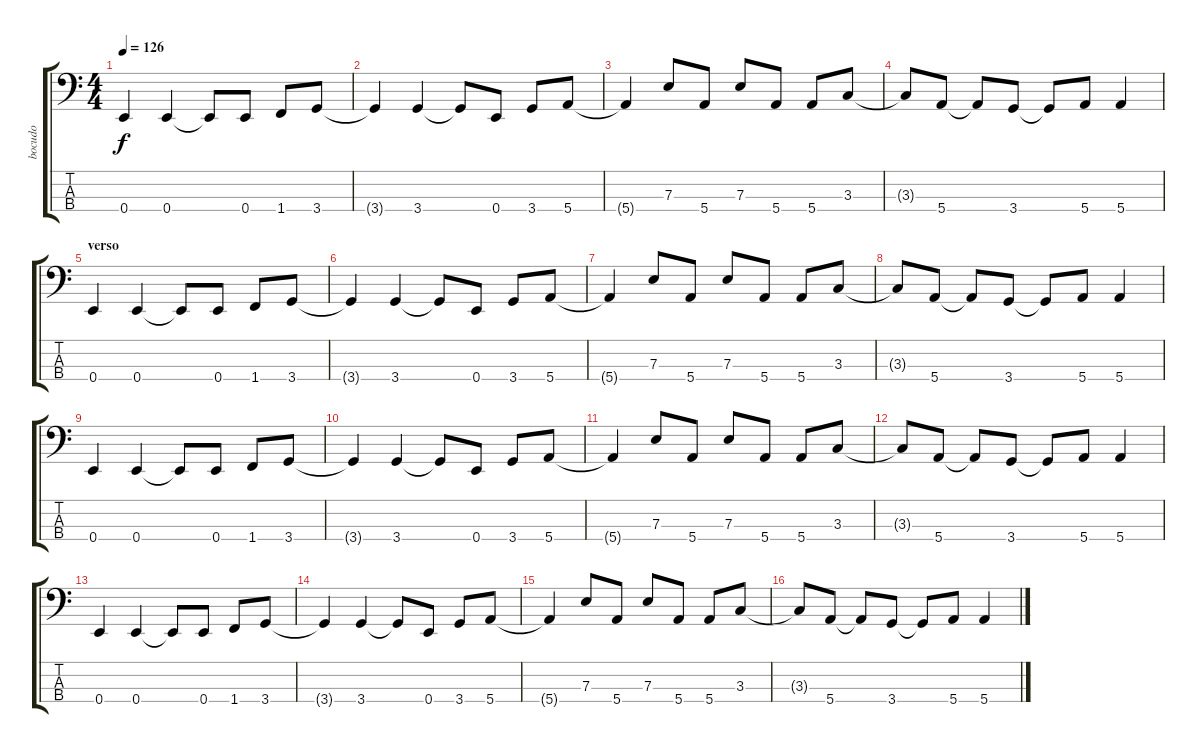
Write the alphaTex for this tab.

\track ("bocudo" "bocudo") {instrument electricbasspick}
\staff {score tabs}
\tuning (G2 D2 A1 E1) {hide}
\ts (4 4)
\tempo 126
\clef f4
\ks c
0.4.4{dy f} 0.4.4 0.4{t}.8 0.4.8 1.4.8 3.4.8 |
3.4{t}.4 3.4.4 3.4{t}.8 0.4.8 3.4.8 5.4.8 |
5.4{t}.4 7.3.8 5.4.8 7.3.8 5.4.8 5.4.8 3.3.8 |
3.3{t}.8 5.4.8 5.4{t}.8 3.4.8 3.4{t}.8 5.4.8 5.4.4 |
\section ("" "verso")
0.4.4 0.4.4 0.4{t}.8 0.4.8 1.4.8 3.4.8 |
3.4{t}.4 3.4.4 3.4{t}.8 0.4.8 3.4.8 5.4.8 |
5.4{t}.4 7.3.8 5.4.8 7.3.8 5.4.8 5.4.8 3.3.8 |
3.3{t}.8 5.4.8 5.4{t}.8 3.4.8 3.4{t}.8 5.4.8 5.4.4 |
0.4.4 0.4.4 0.4{t}.8 0.4.8 1.4.8 3.4.8 |
3.4{t}.4 3.4.4 3.4{t}.8 0.4.8 3.4.8 5.4.8 |
5.4{t}.4 7.3.8 5.4.8 7.3.8 5.4.8 5.4.8 3.3.8 |
3.3{t}.8 5.4.8 5.4{t}.8 3.4.8 3.4{t}.8 5.4.8 5.4.4 |
\section ("" "")
0.4.4 0.4.4 0.4{t}.8 0.4.8 1.4.8 3.4.8 |
3.4{t}.4 3.4.4 3.4{t}.8 0.4.8 3.4.8 5.4.8 |
5.4{t}.4 7.3.8 5.4.8 7.3.8 5.4.8 5.4.8 3.3.8 |
3.3{t}.8 5.4.8 5.4{t}.8 3.4.8 3.4{t}.8 5.4.8 5.4.4
